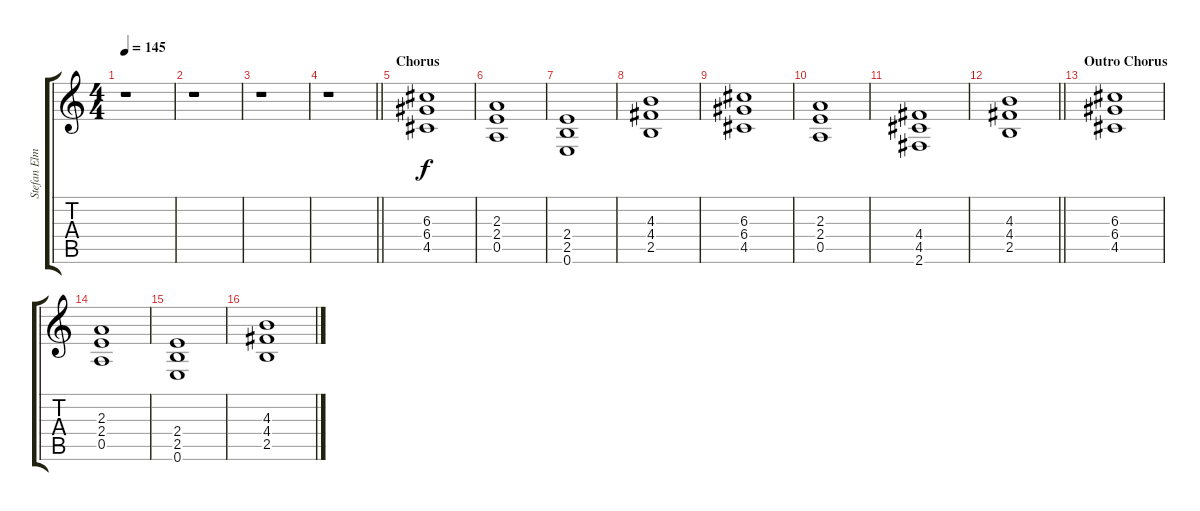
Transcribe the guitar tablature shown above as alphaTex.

\track ("Stefan Elmgren (Lead Guitar)" "Stefan Elm") {instrument distortionguitar}
\staff {score tabs}
\tuning (E4 B3 G3 D3 A2 E2) {hide}
\ts (4 4)
\tempo 145
\clef g2
\ks c
r.1{dy f} |
r.1 |
r.1 |
\barLineRight lightlight
r.1 |
\section ("" "Chorus")
(6.3 6.4 4.5).1 |
(2.3 2.4 0.5).1 |
(2.4 2.5 0.6).1 |
(4.3 4.4 2.5).1 |
(6.3 6.4 4.5).1 |
(2.3 2.4 0.5).1 |
(4.4 4.5 2.6).1 |
\barLineRight lightlight
(4.3 4.4 2.5).1 |
\section ("" "Outro Chorus")
(6.3 6.4 4.5).1 |
(2.3 2.4 0.5).1 |
(2.4 2.5 0.6).1 |
(4.3 4.4 2.5).1
